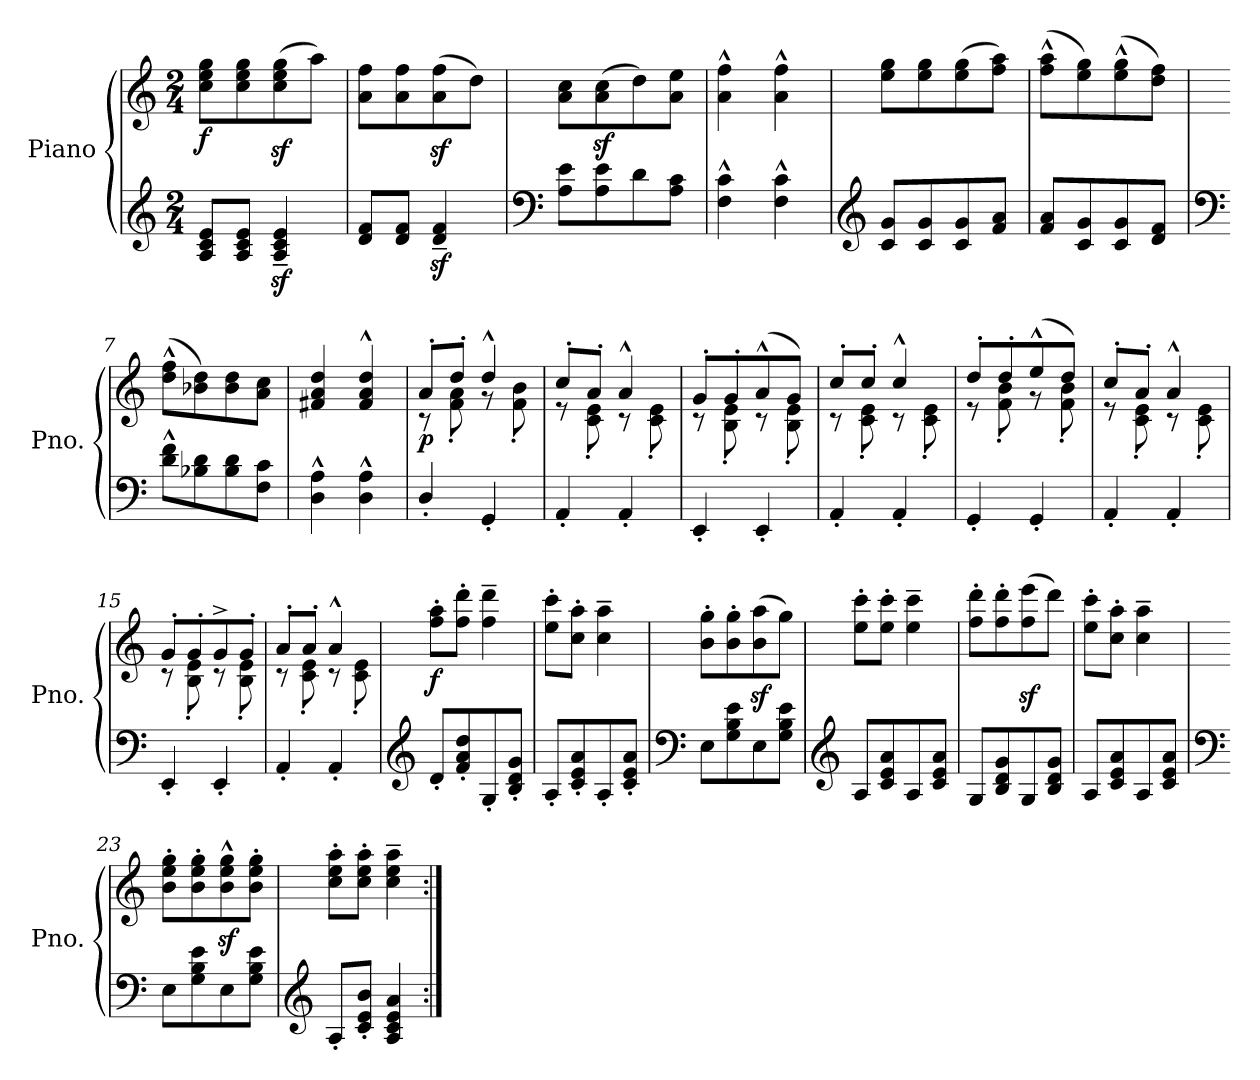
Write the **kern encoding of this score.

**kern	**kern	**dynam
*part1	*part1	*part1
*staff2	*staff1	*staff1/2
*I"Piano	*	*
*I'Pno.	*	*
*clefG2	*clefG2	*
*k[]	*k[]	*
*M2/4	*M2/4	*
*MM120	*MM120	*
=1	=1	=1
!	!	!LO:DY:b
8A/ 8c/ 8e/L	8cc\ 8ee\ 8gg\L	f
8A/ 8c/ 8e/J	8cc\ 8ee\ 8gg\	.
4A/z<~ 4c/z<~ 4e/z<~	(>8cc\z< 8ee\z< 8gg\z<	.
.	8aa\J)	.
=2	=2	=2
8d/ 8f/L	8a\ 8ff\L	.
8d/ 8f/J	8a\ 8ff\	.
4d/z<~ 4f/z<~	(>8a\z< 8ff\z<	.
.	8dd\J)	.
=3	=3	=3
*clefF4	*	*
8A\ 8e\L	8a\ 8cc\L	.
8A\ 8e\	(>8a\z< 8cc\z<	.
8d\	8dd\)	.
8A\ 8c\J	8a\ 8ee\J	.
=4	=4	=4
4F\^^ 4c\^^	4a\^^ 4ff\^^	.
4F\^^ 4c\^^	4a\^^ 4ff\^^	.
=5	=5	=5
*clefG2	*	*
8c/ 8g/L	8ee\ 8gg\L	.
8c/ 8g/	8ee\ 8gg\	.
8c/ 8g/	(>8ee\ 8gg\	.
8f/ 8a/J	8ff\ 8aa\J)	.
=6	=6	=6
8f/ 8a/L	(>8ff\^^ 8aa\^^L	.
8c/ 8g/	8ee\ 8gg\)	.
8c/ 8g/	(>8ee\^^ 8gg\^^	.
8d/ 8f/J	8dd\ 8ff\J)	.
=7	=7	=7
*clefF4	*	*
8d\^^ 8f\^^L	(>8dd\^^ 8ff\^^L	.
8B-X\ 8d\	8b-X\ 8dd\)	.
8B-\ 8d\	8b-\ 8dd\	.
8F\ 8c\J	8a\ 8cc\J	.
=8	=8	=8
4D\^^ 4A\^^	4f#X/ 4a/ 4dd/	.
4D\^^ 4A\^^	4f#/^^ 4a/^^ 4dd/^^	.
!!LO:LB:g=z
=9	=9	=9
*	*^	*
!	!	!	!LO:DY:b
4D'/	8a'/L	8r	p
.	8dd'/J	8f\' 8a\'	.
4GG'/	4dd^^/	8r	.
.	.	8f\' 8b\'	.
=10	=10	=10	=10
4AA'/	8cc'/L	8r	.
.	8a'/J	8c\' 8e\'	.
4AA'/	4a^^/	8r	.
.	.	8c\' 8e\'	.
=11	=11	=11	=11
4EE'/	8g'/L	8r	.
.	8g'/	8B\' 8e\'	.
4EE'/	(>8a^^/	8r	.
.	8g/J)	8B\' 8e\'	.
=12	=12	=12	=12
4AA'/	8cc'/L	8r	.
.	8cc'/J	8c\' 8e\'	.
4AA'/	4cc^^/	8r	.
.	.	8c\' 8e\'	.
=13	=13	=13	=13
4GG'/	8dd'/L	8r	.
.	8dd'/	8f\' 8b\'	.
4GG'/	(>8ee^^/	8r	.
.	8dd/J)	8f\' 8b\'	.
=14	=14	=14	=14
4AA'/	8cc'/L	8r	.
.	8a'/J	8c\' 8e\'	.
4AA'/	4a^^/	8r	.
.	.	8c\' 8e\'	.
=15	=15	=15	=15
4EE'/	8g'/L	8r	.
.	8g'/	8B\' 8e\'	.
4EE'/	8g^/	8r	.
.	8g'/J	8B\' 8e\'	.
=16	=16	=16	=16
4AA'/	8a'/L	8r	.
.	8a'/J	8c\' 8e\'	.
4AA'/	4a^^/	8r	.
.	.	8c\' 8e\'	.
*	*v	*v	*
!!LO:LB:g=z
=17	=17	=17
*clefG2	*	*
*	*^	*
!	!	!	!LO:DY:b
*	*v	*v	*
8d'/L	8ff\' 8aa\'L	f
8f/' 8a/' 8dd/'	8ff\' 8ddd\'J	.
8G'/	4ff\~ 4ddd\~	.
8B/' 8d/' 8g/'J	.	.
=18	=18	=18
8A'/L	8ee\' 8ccc\'L	.
8c/' 8e/' 8a/'	8cc\' 8aa\'J	.
8A'/	4cc\~ 4aa\~	.
8c/' 8e/' 8a/'J	.	.
=19	=19	=19
*clefF4	*	*
8E\L	8b\' 8gg\'L	.
8G\ 8B\ 8e\	8b\' 8gg\'	.
8E\	(>8b\z< 8aa\z<	.
8G\ 8B\ 8e\J	8gg\J)	.
=20	=20	=20
*clefG2	*	*
8A/L	8ee\' 8ccc\'L	.
8c/ 8e/ 8a/	8ee\' 8ccc\'J	.
8A/	4ee\~ 4ccc\~	.
8c/ 8e/ 8a/J	.	.
=21	=21	=21
8G/L	8ff\' 8ddd\'L	.
8B/ 8d/ 8g/	8ff\' 8ddd\'	.
8G/	(>8ff\z< 8eee\z<	.
8B/ 8d/ 8g/J	8ddd\J)	.
=22	=22	=22
8A/L	8ee\' 8ccc\'L	.
8c/ 8e/ 8a/	8cc\' 8aa\'J	.
8A/	4cc\~ 4aa\~	.
8c/ 8e/ 8a/J	.	.
=23	=23	=23
*clefF4	*	*
8E\L	8b\' 8ee\' 8gg\'L	.
8G\ 8B\ 8e\	8b\' 8ee\' 8gg\'	.
8E\	8b\z<^^ 8ee\z<^^ 8gg\z<^^	.
8G\ 8B\ 8e\J	8b\' 8ee\' 8gg\'J	.
!!LO:LB:g=z
=24	=24	=24
*clefG2	*	*
8A'/L	8cc\' 8ee\' 8aa\'L	.
8c/' 8e/' 8b/'J	8cc\' 8ee\' 8aa\'J	.
4A/ 4c/ 4e/ 4a/	4cc\~ 4ee\~ 4aa\~	.
=:|!	=:|!	=:|!
*-	*-	*-
